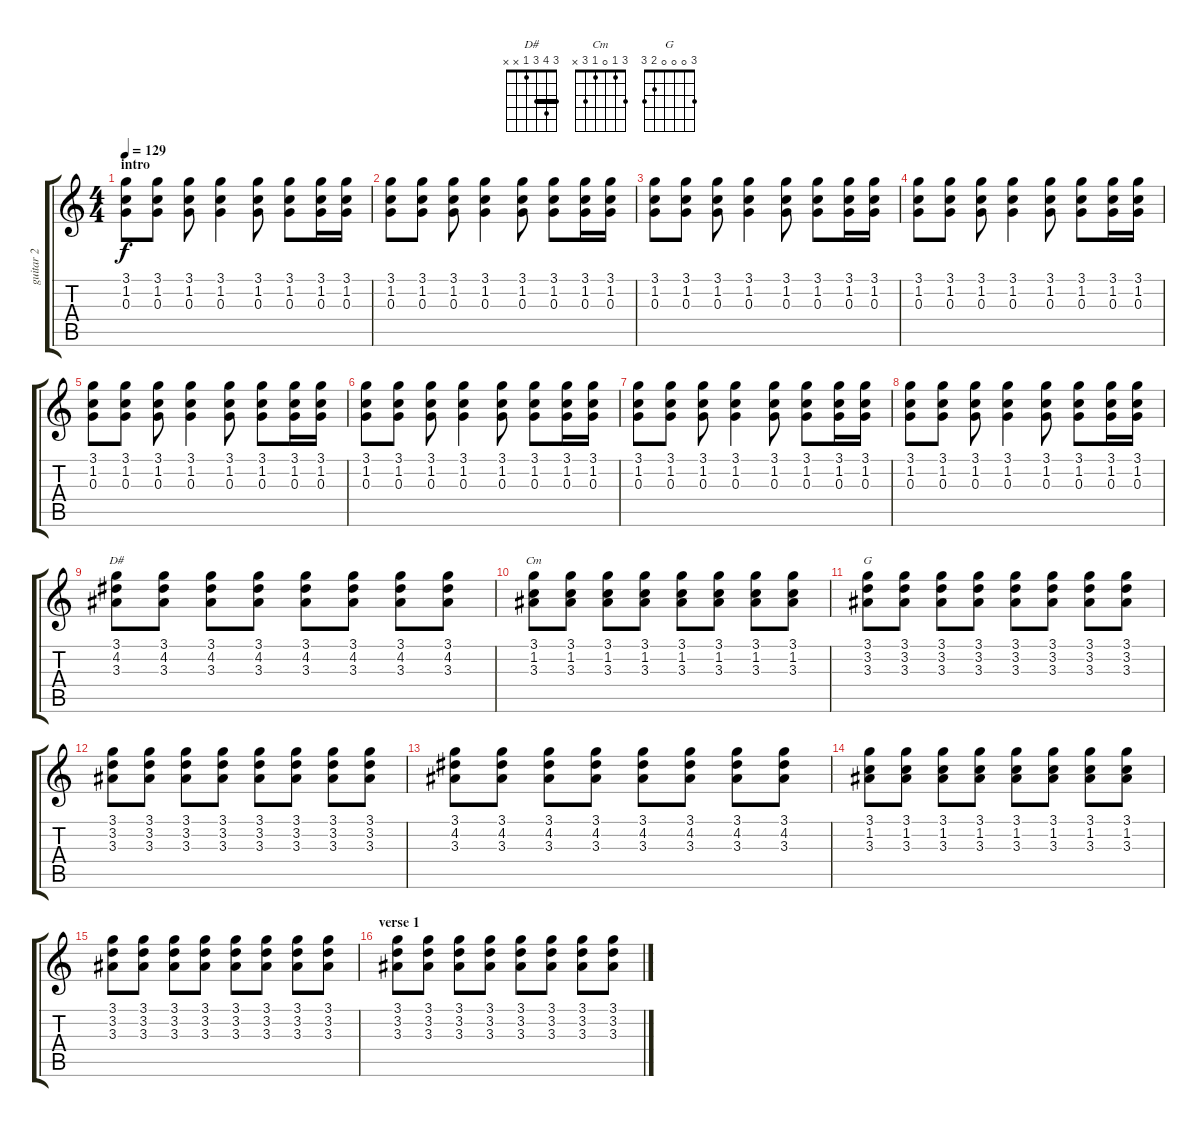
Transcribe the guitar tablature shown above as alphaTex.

\track ("guitar 2" "guitar 2") {instrument electricguitarjazz}
\staff {score tabs}
\tuning (E4 B3 G3 D3 A2 E2) {hide}
\chord ("D#" 3 4 3 1 x x) {barre 3}
\chord ("Cm" 3 1 0 1 3 x)
\chord ("G" 3 0 0 0 2 3)
\ts (4 4)
\section ("" "intro")
\tempo 129
\clef g2
\ks c
(3.1 1.2 0.3).8{dy f instrument electricguitarjazz} (3.1 1.2 0.3).8 (3.1 1.2 0.3).8 (3.1 1.2 0.3).4 (3.1 1.2 0.3).8 (3.1 1.2 0.3).8 (3.1 1.2 0.3).16 (3.1 1.2 0.3).16 |
(3.1 1.2 0.3).8 (3.1 1.2 0.3).8 (3.1 1.2 0.3).8 (3.1 1.2 0.3).4 (3.1 1.2 0.3).8 (3.1 1.2 0.3).8 (3.1 1.2 0.3).16 (3.1 1.2 0.3).16 |
(3.1 1.2 0.3).8 (3.1 1.2 0.3).8 (3.1 1.2 0.3).8 (3.1 1.2 0.3).4 (3.1 1.2 0.3).8 (3.1 1.2 0.3).8 (3.1 1.2 0.3).16 (3.1 1.2 0.3).16 |
(3.1 1.2 0.3).8 (3.1 1.2 0.3).8 (3.1 1.2 0.3).8 (3.1 1.2 0.3).4 (3.1 1.2 0.3).8 (3.1 1.2 0.3).8 (3.1 1.2 0.3).16 (3.1 1.2 0.3).16 |
(3.1 1.2 0.3).8 (3.1 1.2 0.3).8 (3.1 1.2 0.3).8 (3.1 1.2 0.3).4 (3.1 1.2 0.3).8 (3.1 1.2 0.3).8 (3.1 1.2 0.3).16 (3.1 1.2 0.3).16 |
(3.1 1.2 0.3).8 (3.1 1.2 0.3).8 (3.1 1.2 0.3).8 (3.1 1.2 0.3).4 (3.1 1.2 0.3).8 (3.1 1.2 0.3).8 (3.1 1.2 0.3).16 (3.1 1.2 0.3).16 |
(3.1 1.2 0.3).8 (3.1 1.2 0.3).8 (3.1 1.2 0.3).8 (3.1 1.2 0.3).4 (3.1 1.2 0.3).8 (3.1 1.2 0.3).8 (3.1 1.2 0.3).16 (3.1 1.2 0.3).16 |
(3.1 1.2 0.3).8 (3.1 1.2 0.3).8 (3.1 1.2 0.3).8 (3.1 1.2 0.3).4 (3.1 1.2 0.3).8 (3.1 1.2 0.3).8 (3.1 1.2 0.3).16 (3.1 1.2 0.3).16 |
(3.1 4.2 3.3).8{ch "D#"} (3.1 4.2 3.3).8 (3.1 4.2 3.3).8 (3.1 4.2 3.3).8 (3.1 4.2 3.3).8 (3.1 4.2 3.3).8 (3.1 4.2 3.3).8 (3.1 4.2 3.3).8 |
(3.1 1.2 3.3).8{ch "Cm"} (3.1 1.2 3.3).8 (3.1 1.2 3.3).8 (3.1 1.2 3.3).8 (3.1 1.2 3.3).8 (3.1 1.2 3.3).8 (3.1 1.2 3.3).8 (3.1 1.2 3.3).8 |
(3.1 3.2 3.3).8{ch "G"} (3.1 3.2 3.3).8 (3.1 3.2 3.3).8 (3.1 3.2 3.3).8 (3.1 3.2 3.3).8 (3.1 3.2 3.3).8 (3.1 3.2 3.3).8 (3.1 3.2 3.3).8 |
(3.1 3.2 3.3).8 (3.1 3.2 3.3).8 (3.1 3.2 3.3).8 (3.1 3.2 3.3).8 (3.1 3.2 3.3).8 (3.1 3.2 3.3).8 (3.1 3.2 3.3).8 (3.1 3.2 3.3).8 |
(3.1 4.2 3.3).8 (3.1 4.2 3.3).8 (3.1 4.2 3.3).8 (3.1 4.2 3.3).8 (3.1 4.2 3.3).8 (3.1 4.2 3.3).8 (3.1 4.2 3.3).8 (3.1 4.2 3.3).8 |
(3.1 1.2 3.3).8 (3.1 1.2 3.3).8 (3.1 1.2 3.3).8 (3.1 1.2 3.3).8 (3.1 1.2 3.3).8 (3.1 1.2 3.3).8 (3.1 1.2 3.3).8 (3.1 1.2 3.3).8 |
(3.1 3.2 3.3).8 (3.1 3.2 3.3).8 (3.1 3.2 3.3).8 (3.1 3.2 3.3).8 (3.1 3.2 3.3).8 (3.1 3.2 3.3).8 (3.1 3.2 3.3).8 (3.1 3.2 3.3).8 |
\section ("" "verse 1")
(3.1 3.2 3.3).8 (3.1 3.2 3.3).8 (3.1 3.2 3.3).8 (3.1 3.2 3.3).8 (3.1 3.2 3.3).8 (3.1 3.2 3.3).8 (3.1 3.2 3.3).8 (3.1 3.2 3.3).8
